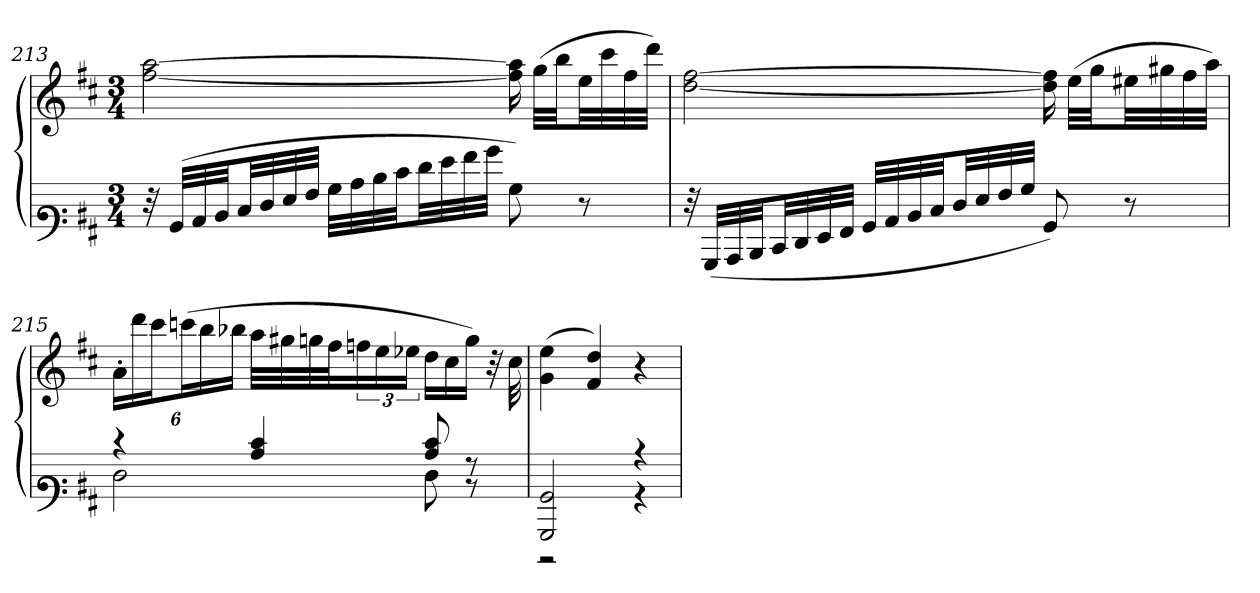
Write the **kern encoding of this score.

**kern	**kern
*part1	*part1
*staff2	*staff1
*clefF2	*clefG2
*k[f#c#]	*k[f#c#]
*M3/4	*M3/4
=213	=213
32r	[2ff# [2aa
(32DLLL	.
32E	.
32F#JJ	.
32GLL	.
32A	.
32B	.
32c#JJJ	.
32dLLL	.
32e	.
32f#	.
32gJJ	.
32aLL	.
32b	.
32cc#	.
32ddJJJ	.
8d)	16ff#] 16aa]
.	(32ggLLL
.	32bbJJ
8r	32eeLL
.	32ccc#
.	32ff#
.	32dddJJJ)
=214	=214
32r	[2dd [2ff#
(32DDLLL	.
32EE	.
32FF#JJ	.
32GGLL	.
32AA	.
32BB	.
32C#JJJ	.
32DLLL	.
32E	.
32F#	.
32GJJ	.
32ALL	.
32B	.
32c#	.
32dJJJ	.
8D)	16dd] 16ff#]
.	(32eeLLL
.	32ggJJ
8r	32ee#XLL
.	32gg#X
.	32ff#
.	32aaJJJ)
=215	=215
*^	*
4r	2A	24a'LL
.	.	24ddd
.	.	24ccc#J
.	.	(24cccnL
.	.	24bb
.	.	24bb-XJJ
4e 4g	.	32aaLLL
.	.	32gg#X
.	.	32ggn
.	.	32ff#J
.	.	24ffn
.	.	24ee
.	.	24ee-XJJ
8e 8g	8A	16ddLL
.	.	16cc#
8r	8r	16ggJJ)
.	.	32r
.	.	32cc#
=216	=216	=216
2DD 2D	2r	(4g 4ee
.	.	4f# 4dd)
4r	4r	4r
*v	*v	*
=	=
*-	*-
